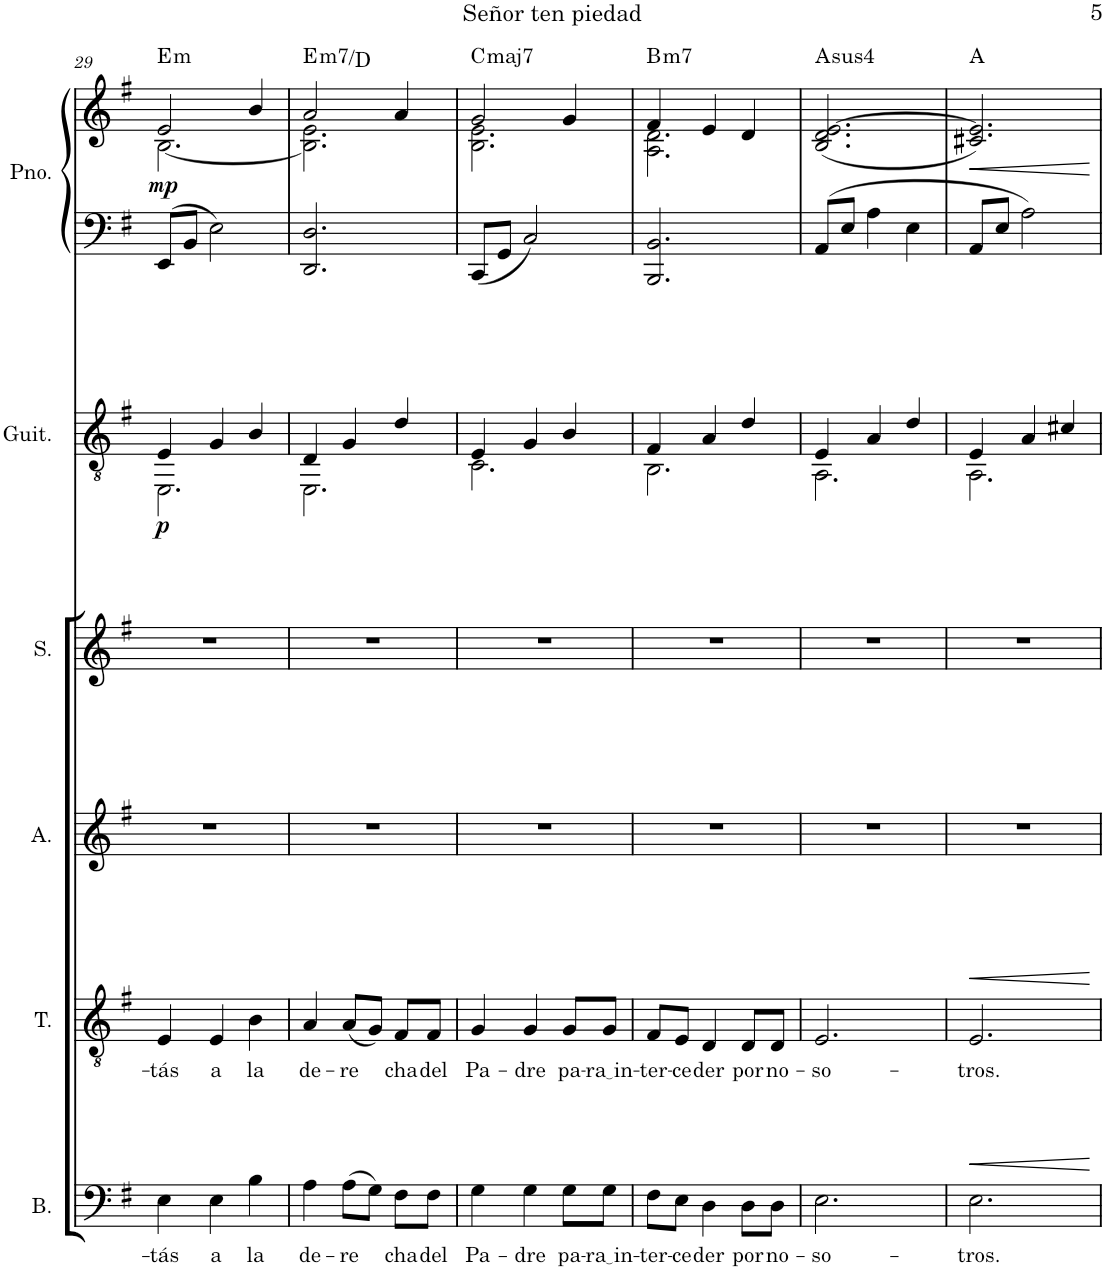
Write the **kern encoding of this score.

**kern	**text	**dynam	**kern	**text	**dynam	**kern	**kern	**kern	**dynam	**kern	**kern	**dynam	**harte
*part6	*part6	*part6	*part5	*part5	*part5	*part4	*part3	*part2	*part2	*part1	*part1	*part1	*part1
*staff7	*staff7	*staff7	*staff6	*staff6	*staff6	*staff5	*staff4	*staff3	*staff3	*staff2	*staff1	*staff1/2	*
*I"Bajo	*	*	*I"Tenor	*	*	*I"Alto	*I"Soprano	*I"Guitarra acústica	*	*I"Piano	*	*	*
*I'B.	*	*	*I'T.	*	*	*I'A.	*I'S.	*I'Guit.	*	*I'Pno.	*	*	*
!!LO:PB:g=z
*clefF4	*	*	*clefGv2	*	*	*clefG2	*clefG2	*clefGv2	*	*clefF4	*clefG2	*	*
*k[f#]	*	*	*k[f#]	*	*	*k[f#]	*k[f#]	*k[f#]	*	*k[f#]	*k[f#]	*	*
*M3/4	*	*	*M3/4	*	*	*M3/4	*M3/4	*M3/4	*	*M3/4	*M3/4	*	*
=29	=29	=29	=29	=29	=29	=29	=29	=29	=29	=29	=29	=29	=29
!	!LO:LY:b	!	!	!LO:LY:b	!	!	!	!	!LO:DY:b	!	!	!LO:DY:b	!LO:H:kt=m
*	*	*	*	*	*	*	*	*^	*	*	*^	*	*
4E\	-tás	.	4E/	-tás	.	2.r	2.r	4E/	2.EE\	p	8EE/L	2e/	[2.B\	mp	E:min
.	.	.	.	.	.	.	.	.	.	.	8BB/J	.	.	.	.
!	!LO:LY:b	!	!	!LO:LY:b	!	!	!	!	!	!	!	!	!	!	!
4E\	a	.	4E/	a	.	.	.	4G/	.	.	2E\	.	.	.	.
!	!LO:LY:b	!	!	!LO:LY:b	!	!	!	!	!	!	!	!	!	!	!
4B\	la	.	4B\	la	.	.	.	4B/	.	.	.	4b/	.	.	.
=30	=30	=30	=30	=30	=30	=30	=30	=30	=30	=30	=30	=30	=30	=30	=30
!	!LO:LY:b	!	!	!LO:LY:b	!	!	!	!	!	!	!	!	!	!	!LO:H:kt=m7
4A\	de-	.	4A/	de-	.	2.r	2.r	4D/	2.EE\	.	2.DD/ 2.D/	2a/	2.B\] 2.e\	.	E:min7/b7
!	!LO:LY:b	!	!	!LO:LY:b	!	!	!	!	!	!	!	!	!	!	!
(8A\L	-re	.	(8A/L	-re	.	.	.	4G/	.	.	.	.	.	.	.
8G\J)	.	.	8G/J)	.	.	.	.	.	.	.	.	.	.	.	.
!	!LO:LY:b	!	!	!LO:LY:b	!	!	!	!	!	!	!	!	!	!	!
8F#\L	cha	.	8F#/L	cha	.	.	.	4d/	.	.	.	4a/	.	.	.
!	!LO:LY:b	!	!	!LO:LY:b	!	!	!	!	!	!	!	!	!	!	!
8F#\J	del	.	8F#/J	del	.	.	.	.	.	.	.	.	.	.	.
=31	=31	=31	=31	=31	=31	=31	=31	=31	=31	=31	=31	=31	=31	=31	=31
!	!LO:LY:b	!	!	!LO:LY:b	!	!	!	!	!	!	!	!	!	!	!LO:H:kt=maj7
4G\	Pa-	.	4G/	Pa-	.	2.r	2.r	4E/	2.C\	.	8CC/L	2g/	2.B\ 2.e\	.	C:maj7
.	.	.	.	.	.	.	.	.	.	.	8GG/J	.	.	.	.
!	!LO:LY:b	!	!	!LO:LY:b	!	!	!	!	!	!	!	!	!	!	!
4G\	-dre	.	4G/	-dre	.	.	.	4G/	.	.	2C/	.	.	.	.
!	!LO:LY:b	!	!	!LO:LY:b	!	!	!	!	!	!	!	!	!	!	!
8G\L	pa-	.	8G/L	pa-	.	.	.	4B/	.	.	.	4g/	.	.	.
!	!LO:LY:b	!	!	!LO:LY:b	!	!	!	!	!	!	!	!	!	!	!
8G\J	ra in	.	8G/J	ra in	.	.	.	.	.	.	.	.	.	.	.
=32	=32	=32	=32	=32	=32	=32	=32	=32	=32	=32	=32	=32	=32	=32	=32
!	!LO:LY:b	!	!	!LO:LY:b	!	!	!	!	!	!	!	!	!	!	!LO:H:kt=m7
8F#\L	-ter-	.	8F#/L	-ter-	.	2.r	2.r	4F#/	2.BB\	.	2.BBB/ 2.BB/	4f#/	2.A\ 2.d\	.	B:min7
!	!LO:LY:b	!	!	!LO:LY:b	!	!	!	!	!	!	!	!	!	!	!
8E\J	-ce	.	8E/J	-ce	.	.	.	.	.	.	.	.	.	.	.
!	!LO:LY:b	!	!	!LO:LY:b	!	!	!	!	!	!	!	!	!	!	!
4D\	der	.	4D/	der	.	.	.	4A/	.	.	.	4e/	.	.	.
!	!LO:LY:b	!	!	!LO:LY:b	!	!	!	!	!	!	!	!	!	!	!
8D\L	por	.	8D/L	por	.	.	.	4d/	.	.	.	4d/	.	.	.
!	!LO:LY:b	!	!	!LO:LY:b	!	!	!	!	!	!	!	!	!	!	!
8D\J	no-	.	8D/J	no-	.	.	.	.	.	.	.	.	.	.	.
*	*	*	*	*	*	*	*	*	*	*	*	*v	*v	*	*
=33	=33	=33	=33	=33	=33	=33	=33	=33	=33	=33	=33	=33	=33	=33
!	!LO:LY:b	!	!	!LO:LY:b	!	!	!	!	!	!	!	!	!	!LO:H:kt=4
2.E\	-so-	.	2.E/	-so-	.	2.r	2.r	4E/	2.AA\	.	8AA/L	(2.B/ 2.d/ [2.e/	.	A:sus4
.	.	.	.	.	.	.	.	.	.	.	8E/J	.	.	.
.	.	.	.	.	.	.	.	4A/	.	.	4A\	.	.	.
.	.	.	.	.	.	.	.	4d/	.	.	4E\	.	.	.
=34	=34	=34	=34	=34	=34	=34	=34	=34	=34	=34	=34	=34	=34	=34
!	!LO:LY:b	!LO:HP:b	!	!LO:LY:b	!LO:HP:b	!	!	!	!	!	!	!	!LO:HP:b	!
2.E\	-tros.	<	2.E/	-tros.	<	2.r	2.r	4E/	2.AA\	.	8AA/L	2.c#X/ 2.e/])	<	A:maj
.	.	.	.	.	.	.	.	.	.	.	8E/J	.	.	.
.	.	.	.	.	.	.	.	4A/	.	.	2A\	.	.	.
.	.	.	.	.	.	.	.	4c#X/	.	.	.	.	.	.
*	*	*	*	*	*	*	*	*v	*v	*	*	*	*	*
.	.	[	.	.	[	.	.	.	.	.	.	[	.
=	=	=	=	=	=	=	=	=	=	=	=	=	=
*-	*-	*-	*-	*-	*-	*-	*-	*-	*-	*-	*-	*-	*-
